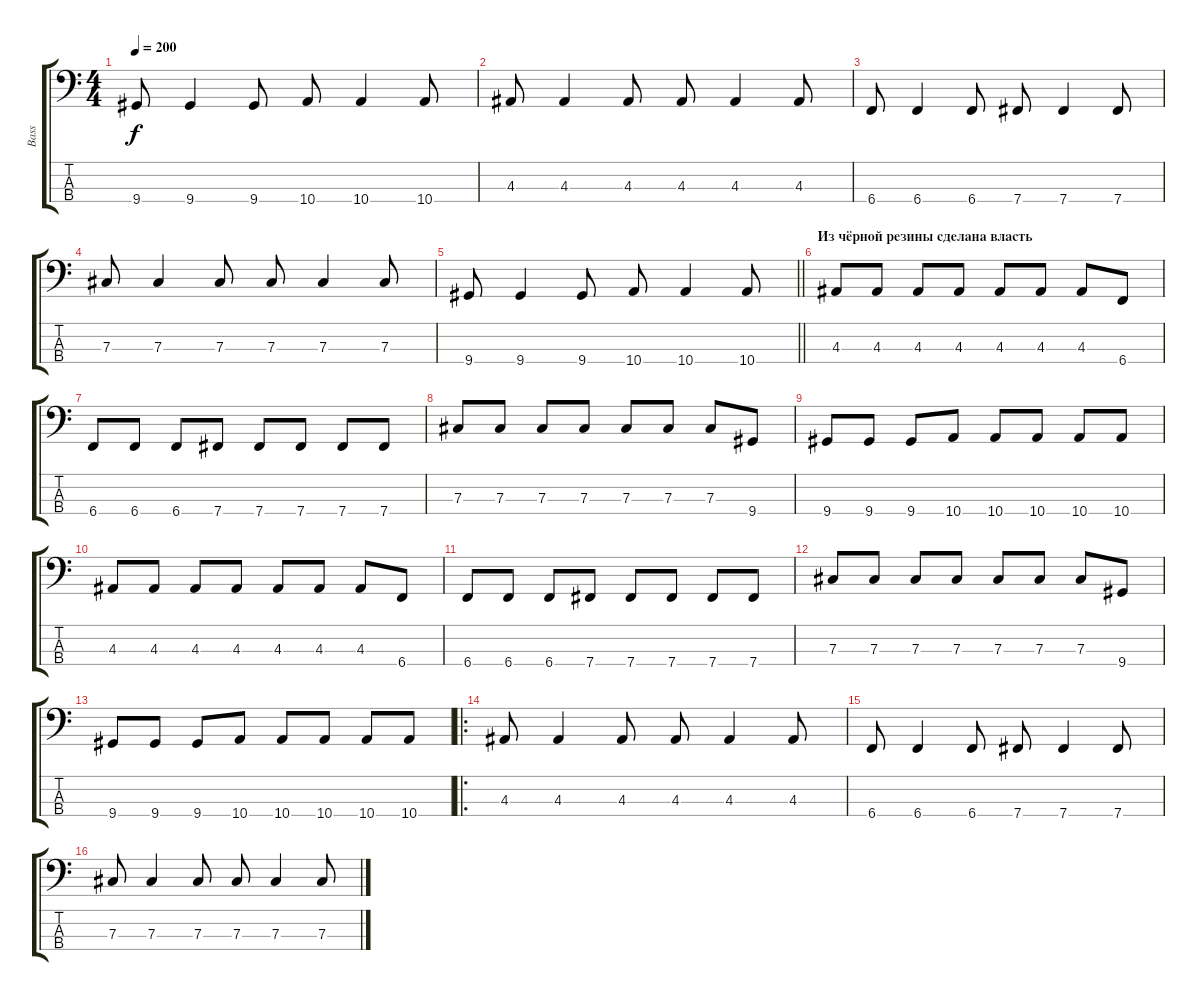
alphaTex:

\track ("Bass" "Bass") {instrument electricbasspick}
\staff {score tabs}
\tuning (E2 B1 Gb1 B0) {hide}
\ts (4 4)
\tempo 200
\clef f4
\ks c
9.4.8{dy f} 9.4.4 9.4.8 10.4.8 10.4.4 10.4.8 |
4.3.8 4.3.4 4.3.8 4.3.8 4.3.4 4.3.8 |
6.4.8 6.4.4 6.4.8 7.4.8 7.4.4 7.4.8 |
7.3.8 7.3.4 7.3.8 7.3.8 7.3.4 7.3.8 |
\barLineRight lightlight
9.4.8 9.4.4 9.4.8 10.4.8 10.4.4 10.4.8 |
\section ("" "Из чёрной резины сделана власть")
4.3.8 4.3.8 4.3.8 4.3.8 4.3.8 4.3.8 4.3.8 6.4.8 |
6.4.8 6.4.8 6.4.8 7.4.8 7.4.8 7.4.8 7.4.8 7.4.8 |
7.3.8 7.3.8 7.3.8 7.3.8 7.3.8 7.3.8 7.3.8 9.4.8 |
9.4.8 9.4.8 9.4.8 10.4.8 10.4.8 10.4.8 10.4.8 10.4.8 |
4.3.8 4.3.8 4.3.8 4.3.8 4.3.8 4.3.8 4.3.8 6.4.8 |
6.4.8 6.4.8 6.4.8 7.4.8 7.4.8 7.4.8 7.4.8 7.4.8 |
7.3.8 7.3.8 7.3.8 7.3.8 7.3.8 7.3.8 7.3.8 9.4.8 |
9.4.8 9.4.8 9.4.8 10.4.8 10.4.8 10.4.8 10.4.8 10.4.8 |
\ro
4.3.8 4.3.4 4.3.8 4.3.8 4.3.4 4.3.8 |
6.4.8 6.4.4 6.4.8 7.4.8 7.4.4 7.4.8 |
7.3.8 7.3.4 7.3.8 7.3.8 7.3.4 7.3.8
